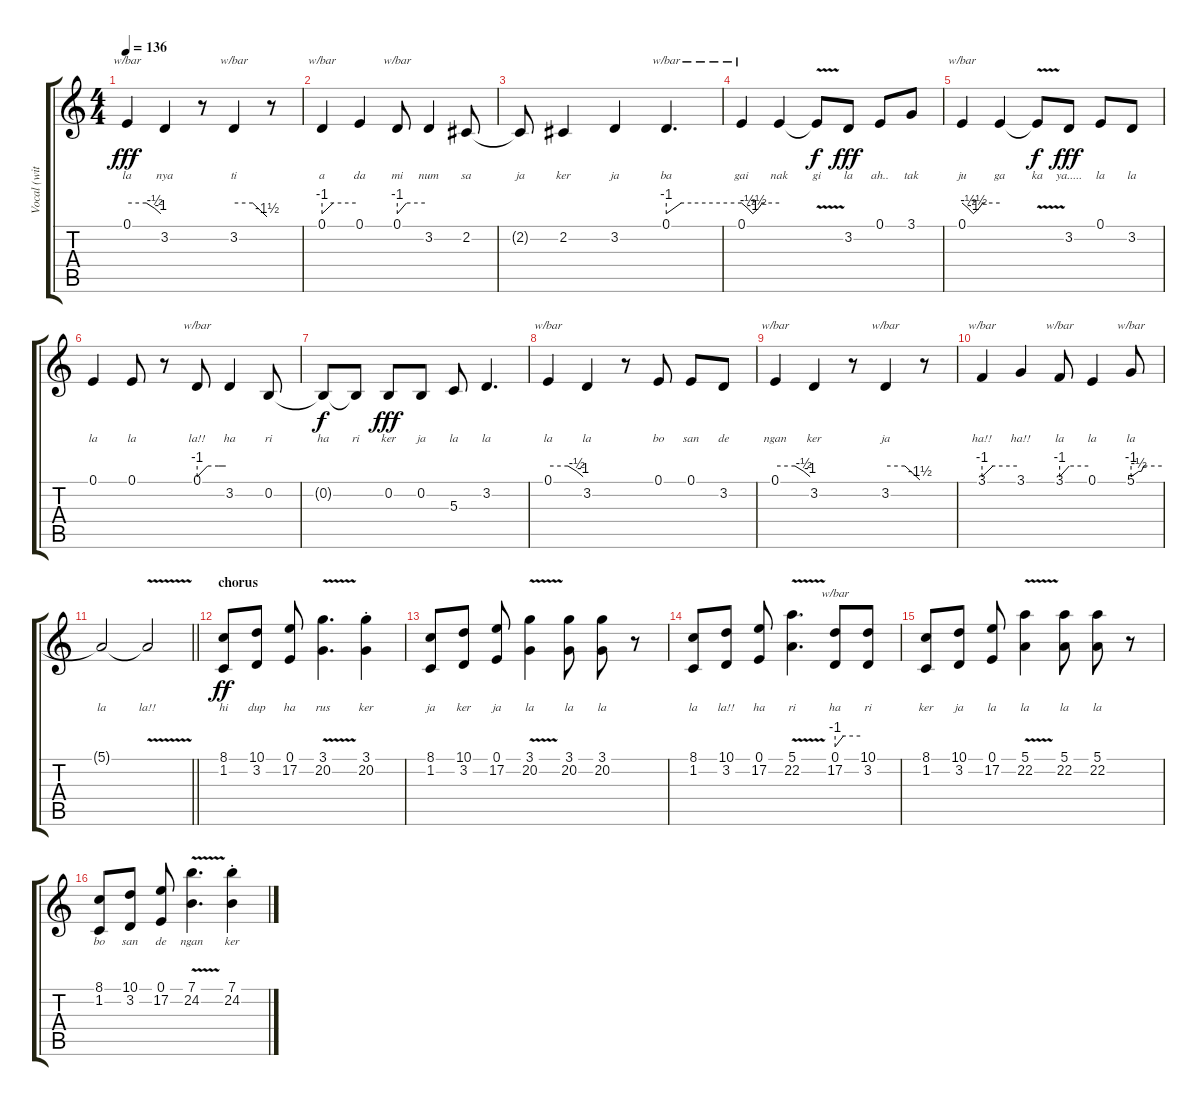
\track ("Vocal (with lyric)" "Vocal (wit") {instrument tenorsax}
\staff {score tabs}
\tuning (E4 B3 G3 D3 A2 E2) {hide}
\ts (4 4)
\tempo 136
\clef g2
\ks c
0.1.4{tbe (custom default 0 0 34 0 49 -2 60 -4) lyrics (0 "la") lyrics (1 "") lyrics (2 "") lyrics (3 "") lyrics (4 "") dy fff} 3.2.4{lyrics (0 "nya") lyrics (1 "") lyrics (2 "") lyrics (3 "") lyrics (4 "")} r.8 3.2.4{tbe (custom default 0 0 34 0 60 -6) lyrics (0 "ti") lyrics (1 "") lyrics (2 "") lyrics (3 "") lyrics (4 "")} r.8 |
0.1.4{tbe (custom default 0 -4 20 0 60 0) lyrics (0 "a") lyrics (1 "") lyrics (2 "") lyrics (3 "") lyrics (4 "")} 0.1.4{lyrics (0 "da") lyrics (1 "") lyrics (2 "") lyrics (3 "") lyrics (4 "")} 0.1.8{tbe (custom default 0 -4 20 0 60 0) lyrics (0 "mi") lyrics (1 "") lyrics (2 "") lyrics (3 "") lyrics (4 "")} 3.2.4{lyrics (0 "num") lyrics (1 "") lyrics (2 "") lyrics (3 "") lyrics (4 "")} 2.2.8{lyrics (0 "sa") lyrics (1 "") lyrics (2 "") lyrics (3 "") lyrics (4 "")} |
2.2{t}.8{lyrics (0 "ja") lyrics (1 "") lyrics (2 "") lyrics (3 "") lyrics (4 "")} 2.2.4{lyrics (0 "ker") lyrics (1 "") lyrics (2 "") lyrics (3 "") lyrics (4 "")} 3.2.4{lyrics (0 "ja") lyrics (1 "") lyrics (2 "") lyrics (3 "") lyrics (4 "")} 0.1.4{d tbe (custom default 0 -4 12 0 20 0 60 0) lyrics (0 "ba") lyrics (1 "") lyrics (2 "") lyrics (3 "") lyrics (4 "")} |
0.1.4{tbe (custom default 0 0 10 -2 18 -4 27 -2 33 0 60 0) lyrics (0 "gai") lyrics (1 "") lyrics (2 "") lyrics (3 "") lyrics (4 "")} 0.1{t}.4{lyrics (0 "nak") lyrics (1 "") lyrics (2 "") lyrics (3 "") lyrics (4 "")} 0.1{v t}.8{lyrics (0 "gi") lyrics (1 "") lyrics (2 "") lyrics (3 "") lyrics (4 "") dy f} 3.2.8{lyrics (0 "la") lyrics (1 "") lyrics (2 "") lyrics (3 "") lyrics (4 "") dy fff} 0.1.8{lyrics (0 "ah..") lyrics (1 "") lyrics (2 "") lyrics (3 "") lyrics (4 "")} 3.1.8{lyrics (0 "tak") lyrics (1 "") lyrics (2 "") lyrics (3 "") lyrics (4 "")} |
0.1.4{tbe (custom default 0 0 10 -2 18 -4 27 -2 33 0 60 0) lyrics (0 "ju") lyrics (1 "") lyrics (2 "") lyrics (3 "") lyrics (4 "")} 0.1{t}.4{lyrics (0 "ga") lyrics (1 "") lyrics (2 "") lyrics (3 "") lyrics (4 "")} 0.1{v t}.8{lyrics (0 "ka") lyrics (1 "") lyrics (2 "") lyrics (3 "") lyrics (4 "") dy f} 3.2.8{lyrics (0 "ya.....") lyrics (1 "") lyrics (2 "") lyrics (3 "") lyrics (4 "") dy fff} 0.1.8{lyrics (0 "la") lyrics (1 "") lyrics (2 "") lyrics (3 "") lyrics (4 "")} 3.2.8{lyrics (0 "la") lyrics (1 "") lyrics (2 "") lyrics (3 "") lyrics (4 "")} |
0.1.4{lyrics (0 "la") lyrics (1 "") lyrics (2 "") lyrics (3 "") lyrics (4 "")} 0.1.8{lyrics (0 "la") lyrics (1 "") lyrics (2 "") lyrics (3 "") lyrics (4 "")} r.8 0.1.8{tbe (custom default 0 -4 22 0 45 0 60 0) lyrics (0 "la!!") lyrics (1 "") lyrics (2 "") lyrics (3 "") lyrics (4 "")} 3.2.4{lyrics (0 "ha") lyrics (1 "") lyrics (2 "") lyrics (3 "") lyrics (4 "")} 0.2.8{lyrics (0 "ri") lyrics (1 "") lyrics (2 "") lyrics (3 "") lyrics (4 "")} |
0.2{t}.8{lyrics (0 "ha") lyrics (1 "") lyrics (2 "") lyrics (3 "") lyrics (4 "") dy f} 0.2{t}.8{lyrics (0 "ri") lyrics (1 "") lyrics (2 "") lyrics (3 "") lyrics (4 "")} 0.2.8{lyrics (0 "ker") lyrics (1 "") lyrics (2 "") lyrics (3 "") lyrics (4 "") dy fff} 0.2.8{lyrics (0 "ja") lyrics (1 "") lyrics (2 "") lyrics (3 "") lyrics (4 "")} 5.3.8{lyrics (0 "la") lyrics (1 "") lyrics (2 "") lyrics (3 "") lyrics (4 "")} 3.2.4{d lyrics (0 "la") lyrics (1 "") lyrics (2 "") lyrics (3 "") lyrics (4 "")} |
0.1.4{tbe (custom default 0 0 34 0 49 -2 60 -4) lyrics (0 "la") lyrics (1 "") lyrics (2 "") lyrics (3 "") lyrics (4 "")} 3.2.4{lyrics (0 "la") lyrics (1 "") lyrics (2 "") lyrics (3 "") lyrics (4 "")} r.8 0.1.8{lyrics (0 "bo") lyrics (1 "") lyrics (2 "") lyrics (3 "") lyrics (4 "")} 0.1.8{lyrics (0 "san") lyrics (1 "") lyrics (2 "") lyrics (3 "") lyrics (4 "")} 3.2.8{lyrics (0 "de") lyrics (1 "") lyrics (2 "") lyrics (3 "") lyrics (4 "")} |
0.1.4{tbe (custom default 0 0 34 0 49 -2 60 -4) lyrics (0 "ngan") lyrics (1 "") lyrics (2 "") lyrics (3 "") lyrics (4 "")} 3.2.4{lyrics (0 "ker") lyrics (1 "") lyrics (2 "") lyrics (3 "") lyrics (4 "")} r.8 3.2.4{tbe (custom default 0 0 34 0 60 -6) lyrics (0 "ja") lyrics (1 "") lyrics (2 "") lyrics (3 "") lyrics (4 "")} r.8 |
3.1.4{tbe (custom default 0 -4 19 0 60 0) lyrics (0 "ha!!") lyrics (1 "") lyrics (2 "") lyrics (3 "") lyrics (4 "")} 3.1.4{lyrics (0 "ha!!") lyrics (1 "") lyrics (2 "") lyrics (3 "") lyrics (4 "")} 3.1.8{tbe (custom default 0 -4 20 0 60 0) lyrics (0 "la") lyrics (1 "") lyrics (2 "") lyrics (3 "") lyrics (4 "")} 0.1.4{lyrics (0 "la") lyrics (1 "") lyrics (2 "") lyrics (3 "") lyrics (4 "")} 5.1.8{tbe (custom default 0 -4 15 -2 20 -2 25 0 60 0) lyrics (0 "la") lyrics (1 "") lyrics (2 "") lyrics (3 "") lyrics (4 "")} |
\barLineRight lightlight
5.1{t}.2{lyrics (0 "la") lyrics (1 "") lyrics (2 "") lyrics (3 "") lyrics (4 "")} 5.1{v t}.2{lyrics (0 "la!!") lyrics (1 "") lyrics (2 "") lyrics (3 "") lyrics (4 "")} |
\section ("" "chorus")
(8.1 1.2).8{lyrics (0 "hi") lyrics (1 "") lyrics (2 "") lyrics (3 "") lyrics (4 "") dy ff} (10.1 3.2).8{lyrics (0 "dup") lyrics (1 "") lyrics (2 "") lyrics (3 "") lyrics (4 "")} (0.1 17.2).8{lyrics (0 "ha") lyrics (1 "") lyrics (2 "") lyrics (3 "") lyrics (4 "")} (3.1{v} 20.2{v}).4{d lyrics (0 "rus") lyrics (1 "") lyrics (2 "") lyrics (3 "") lyrics (4 "")} (3.1{st} 20.2{st}).4{lyrics (0 "ker") lyrics (1 "") lyrics (2 "") lyrics (3 "") lyrics (4 "")} |
(8.1 1.2).8{lyrics (0 "ja") lyrics (1 "") lyrics (2 "") lyrics (3 "") lyrics (4 "")} (10.1 3.2).8{lyrics (0 "ker") lyrics (1 "") lyrics (2 "") lyrics (3 "") lyrics (4 "")} (0.1 17.2).8{lyrics (0 "ja") lyrics (1 "") lyrics (2 "") lyrics (3 "") lyrics (4 "")} (3.1{v} 20.2{v}).4{lyrics (0 "la") lyrics (1 "") lyrics (2 "") lyrics (3 "") lyrics (4 "")} (3.1 20.2).8{lyrics (0 "la") lyrics (1 "") lyrics (2 "") lyrics (3 "") lyrics (4 "")} (3.1 20.2).8{lyrics (0 "la") lyrics (1 "") lyrics (2 "") lyrics (3 "") lyrics (4 "")} r.8 |
(8.1 1.2).8{lyrics (0 "la") lyrics (1 "") lyrics (2 "") lyrics (3 "") lyrics (4 "")} (10.1 3.2).8{lyrics (0 "la!!") lyrics (1 "") lyrics (2 "") lyrics (3 "") lyrics (4 "")} (0.1 17.2).8{lyrics (0 "ha") lyrics (1 "") lyrics (2 "") lyrics (3 "") lyrics (4 "")} (5.1{v} 22.2{v}).4{d lyrics (0 "ri") lyrics (1 "") lyrics (2 "") lyrics (3 "") lyrics (4 "")} (0.1 17.2).8{tbe (custom default 0 -4 20 0 60 0) lyrics (0 "ha") lyrics (1 "") lyrics (2 "") lyrics (3 "") lyrics (4 "")} (10.1 3.2).8{lyrics (0 "ri") lyrics (1 "") lyrics (2 "") lyrics (3 "") lyrics (4 "")} |
(8.1 1.2).8{lyrics (0 "ker") lyrics (1 "") lyrics (2 "") lyrics (3 "") lyrics (4 "")} (10.1 3.2).8{lyrics (0 "ja") lyrics (1 "") lyrics (2 "") lyrics (3 "") lyrics (4 "")} (0.1 17.2).8{lyrics (0 "la") lyrics (1 "") lyrics (2 "") lyrics (3 "") lyrics (4 "")} (5.1{v} 22.2{v}).4{lyrics (0 "la") lyrics (1 "") lyrics (2 "") lyrics (3 "") lyrics (4 "")} (5.1 22.2).8{lyrics (0 "la") lyrics (1 "") lyrics (2 "") lyrics (3 "") lyrics (4 "")} (5.1 22.2).8{lyrics (0 "la") lyrics (1 "") lyrics (2 "") lyrics (3 "") lyrics (4 "")} r.8 |
(8.1 1.2).8{lyrics (0 "bo") lyrics (1 "") lyrics (2 "") lyrics (3 "") lyrics (4 "")} (10.1 3.2).8{lyrics (0 "san") lyrics (1 "") lyrics (2 "") lyrics (3 "") lyrics (4 "")} (0.1 17.2).8{lyrics (0 "de") lyrics (1 "") lyrics (2 "") lyrics (3 "") lyrics (4 "")} (7.1{v} 24.2{v}).4{d lyrics (0 "ngan") lyrics (1 "") lyrics (2 "") lyrics (3 "") lyrics (4 "")} (7.1{st} 24.2{st}).4{lyrics (0 "ker") lyrics (1 "") lyrics (2 "") lyrics (3 "") lyrics (4 "")}
